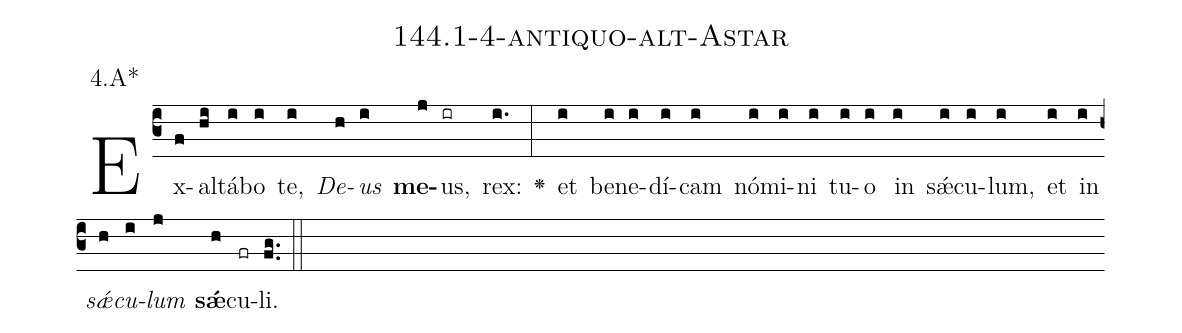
name: 144.1-4-antiquo-alt-Astar;
annotation: 4.A*;
%%
(c3)Ex(f)al(hi)tá(i)bo(i) te,(i) <i>De</i>(h)<i>us</i>(i) <b>me</b>(j)us,(ir) rex:(i.) <v>\greheightstar</v>(:) et(i) be(i)ne(i)dí(i)cam(i) nó(i)mi(i)ni(i) tu(i)o(i) in(i) sǽ(i)cu(i)lum,(i) et(i) in(i) <i>sǽ</i>(h)<i>cu</i>(i)<i>lum</i>(j) <b>sǽ</b>(h)cu(fr)li.(fg..) (::)


%E(i) u(h) o(i) u(j) a(h) e.(fg..) (::)
